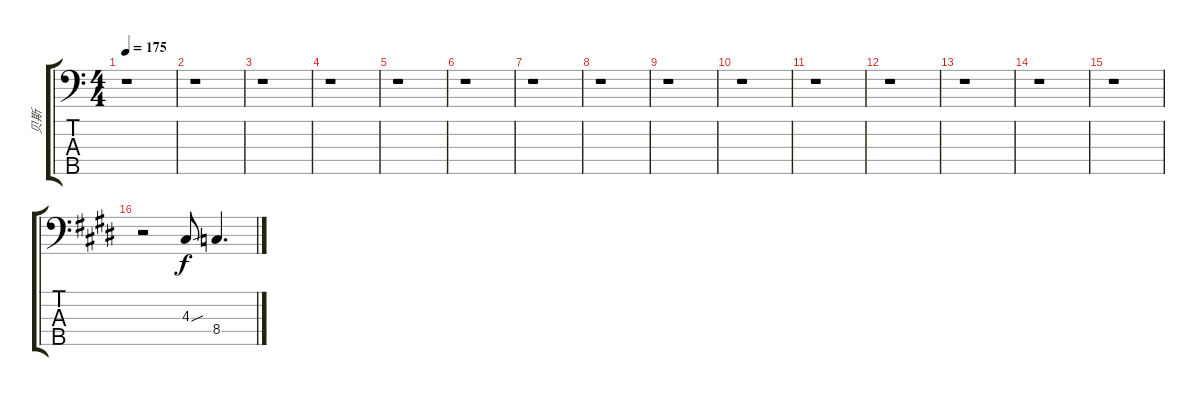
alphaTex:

\track ("贝斯" "贝斯") {instrument electricbasspick}
\staff {score tabs}
\tuning (G2 D2 A1 E1 B0) {hide}
\ts (4 4)
\tempo 175
\clef f4
\ks c
r.1{dy f} |
r.1 |
r.1 |
r.1 |
r.1 |
r.1 |
r.1 |
r.1 |
r.1 |
r.1 |
r.1 |
r.1 |
r.1 |
r.1 |
r.1 |
\ks e
r.2 4.3{sou}.8 8.4{ss}.4{d}
